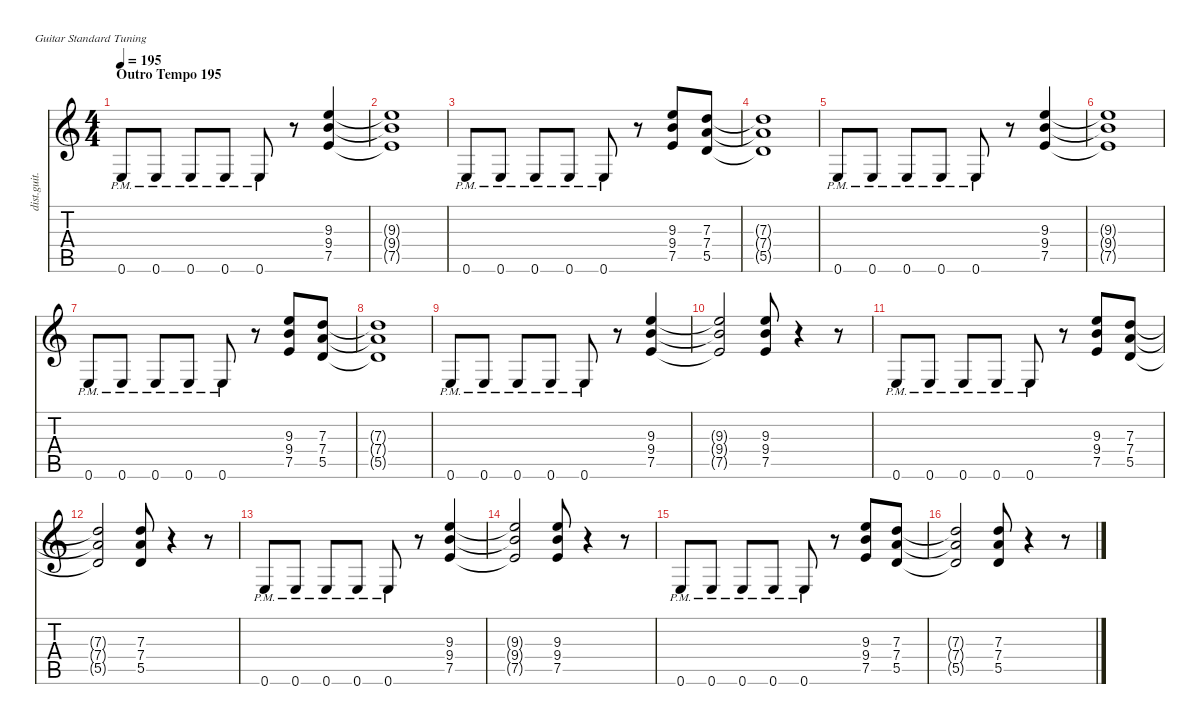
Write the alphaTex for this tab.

\defaultSystemsLayout 4
\hideDynamics
\bracketExtendMode nobrackets
\otherSystemsTrackNameOrientation horizontal
\track ("Kirk Hammet (Guitar)" "dist.guit.") {instrument distortionguitar}
\staff {score tabs}
\tuning (E4 B3 G3 D3 A2 E2)
\ts (4 4)
\section ("" "Outro Tempo 195")
\tempo 195
\clef g2
\ks c
0.6{pm}.8{dy f beam Up} 0.6{pm}.8{beam Up} 0.6{pm}.8{beam Up} 0.6{pm}.8{beam Up} 0.6{pm}.8{beam Up} r.8{beam Up} (9.3 9.4 7.5).4{beam Up} |
(9.3{t} 9.4{t} 7.5{t}).1{beam Up} |
0.6{pm}.8{beam Up} 0.6{pm}.8{beam Up} 0.6{pm}.8{beam Up} 0.6{pm}.8{beam Up} 0.6{pm}.8{beam Up} r.8{beam Up} (9.3 9.4 7.5).8{beam Up} (7.3 7.4 5.5).8{beam Up} |
(7.3{t} 7.4{t} 5.5{t}).1{beam Up} |
0.6{pm}.8{beam Up} 0.6{pm}.8{beam Up} 0.6{pm}.8{beam Up} 0.6{pm}.8{beam Up} 0.6{pm}.8{beam Up} r.8{beam Up} (9.3 9.4 7.5).4{beam Up} |
(9.3{t} 9.4{t} 7.5{t}).1{beam Up} |
0.6{pm}.8{beam Up} 0.6{pm}.8{beam Up} 0.6{pm}.8{beam Up} 0.6{pm}.8{beam Up} 0.6{pm}.8{beam Up} r.8{beam Up} (9.3 9.4 7.5).8{beam Up} (7.3 7.4 5.5).8{beam Up} |
(7.3{t} 7.4{t} 5.5{t}).1{beam Up} |
0.6{pm}.8{beam Up} 0.6{pm}.8{beam Up} 0.6{pm}.8{beam Up} 0.6{pm}.8{beam Up} 0.6{pm}.8{beam Up} r.8{beam Up} (9.3 9.4 7.5).4{beam Up} |
(9.3{t} 9.4{t} 7.5{t}).2{beam Up} (9.3 9.4 7.5).8{beam Up} r.4{beam Up} r.8{beam Up} |
0.6{pm}.8{beam Up} 0.6{pm}.8{beam Up} 0.6{pm}.8{beam Up} 0.6{pm}.8{beam Up} 0.6{pm}.8{beam Up} r.8{beam Up} (9.3 9.4 7.5).8{beam Up} (7.3 7.4 5.5).8{beam Up} |
(7.3{t} 7.4{t} 5.5{t}).2{beam Up} (7.3 7.4 5.5).8{beam Up} r.4{beam Up} r.8{beam Up} |
0.6{pm}.8{beam Up} 0.6{pm}.8{beam Up} 0.6{pm}.8{beam Up} 0.6{pm}.8{beam Up} 0.6{pm}.8{beam Up} r.8{beam Up} (9.3 9.4 7.5).4{beam Up} |
(9.3{t} 9.4{t} 7.5{t}).2{beam Up} (9.3 9.4 7.5).8{beam Up} r.4{beam Up} r.8{beam Up} |
0.6{pm}.8{beam Up} 0.6{pm}.8{beam Up} 0.6{pm}.8{beam Up} 0.6{pm}.8{beam Up} 0.6{pm}.8{beam Up} r.8{beam Up} (9.3 9.4 7.5).8{beam Up} (7.3 7.4 5.5).8{beam Up} |
(7.3{t} 7.4{t} 5.5{t}).2{beam Up} (7.3 7.4 5.5).8{beam Up} r.4{beam Up} r.8{beam Up}
